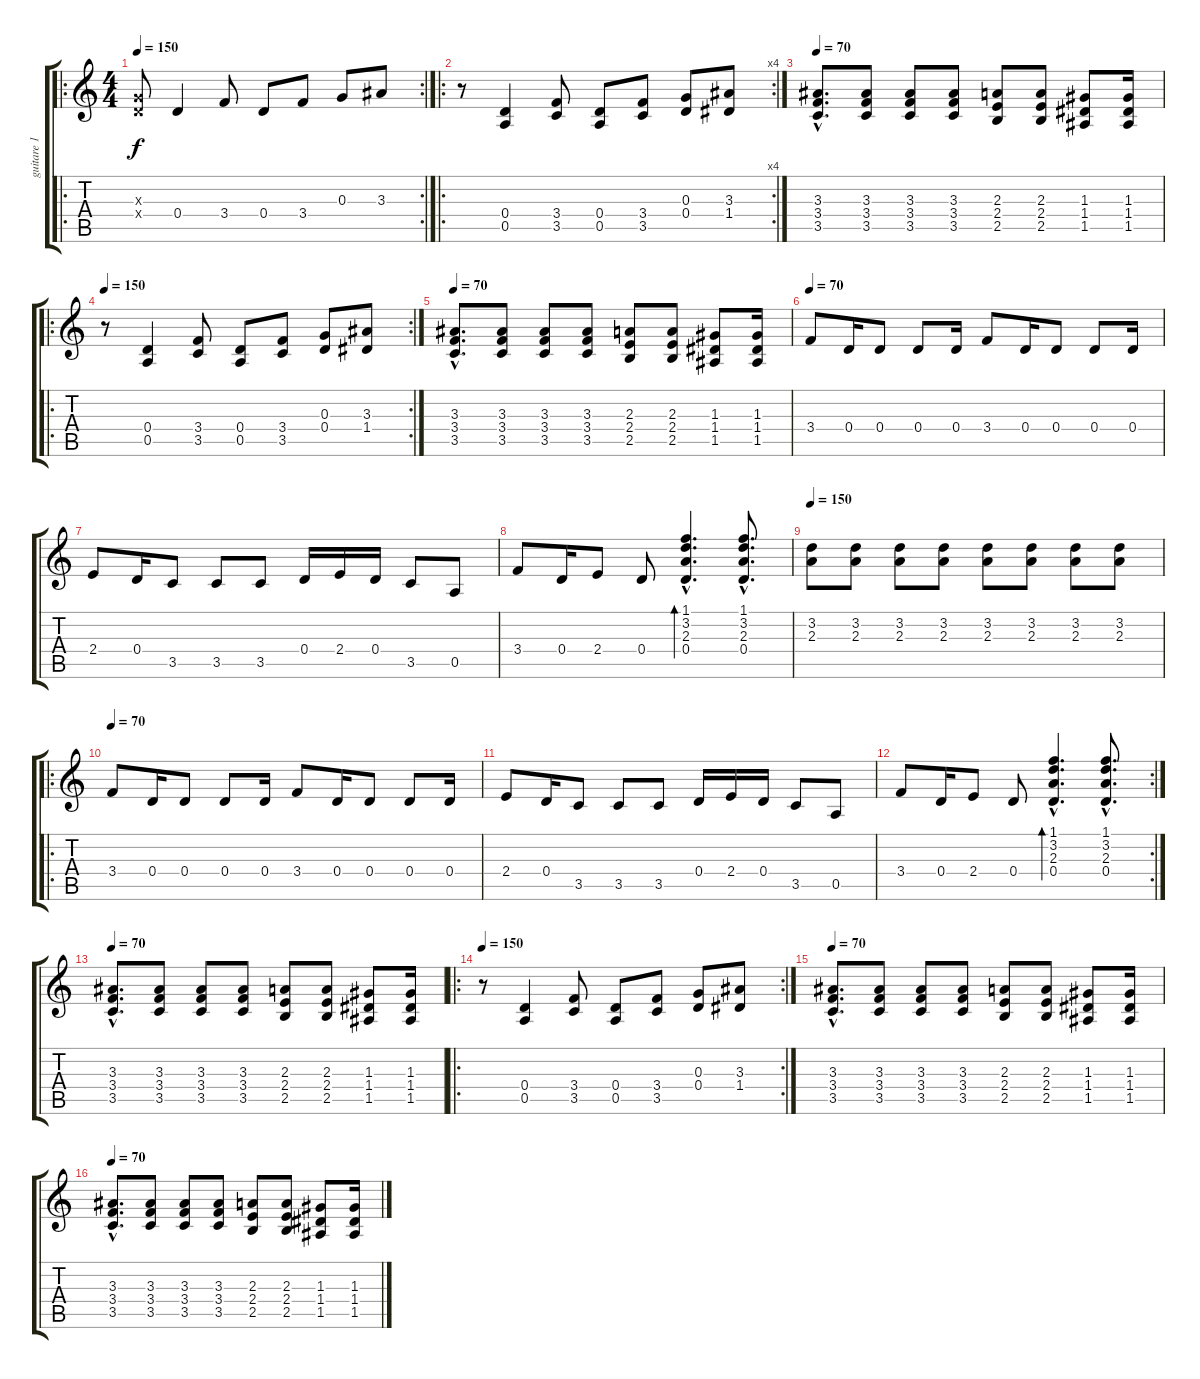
\track ("guitare 1" "guitare 1") {instrument distortionguitar}
\staff {score tabs}
\tuning (E4 B3 G3 D3 A2 E2) {hide}
\ro
\rc 2
\ts (4 4)
\tempo 150
\clef g2
\ks c
(0.3{x} 0.4{x}).8{dy f instrument distortionguitar} 0.4.4 3.4.8 0.4.8 3.4.8 0.3.8 3.3.8 |
\ro
\rc 4
r.8 (0.4 0.5).4 (3.4 3.5).8 (0.4 0.5).8 (3.4 3.5).8 (0.3 0.4).8 (3.3 1.4).8 |
\tempo 70
(3.3{hac} 3.4{hac} 3.5{hac}).8{d} (3.3 3.4 3.5).8 (3.3 3.4 3.5).8 (3.3 3.4 3.5).8 (2.3 2.4 2.5).8 (2.3 2.4 2.5).8 (1.3 1.4 1.5).8 (1.3 1.4 1.5).16 |
\ro
\rc 2
\tempo 150
r.8 (0.4 0.5).4 (3.4 3.5).8 (0.4 0.5).8 (3.4 3.5).8 (0.3 0.4).8 (3.3 1.4).8 |
\tempo 70
(3.3{hac} 3.4{hac} 3.5{hac}).8{d} (3.3 3.4 3.5).8 (3.3 3.4 3.5).8 (3.3 3.4 3.5).8 (2.3 2.4 2.5).8 (2.3 2.4 2.5).8 (1.3 1.4 1.5).8 (1.3 1.4 1.5).16 |
\tempo 70
3.4.8 0.4.16 0.4.8 0.4.8 0.4.16 3.4.8 0.4.16 0.4.8 0.4.8 0.4.16 |
2.4.8 0.4.16 3.5.8 3.5.8 3.5.8 0.4.16 2.4.16 0.4.16 3.5.8 0.5.8 |
3.4.8 0.4.16 2.4.8 0.4.8 (1.1{hac} 3.2{hac} 2.3{hac} 0.4{hac}).4{d bd 480} (1.1{hac} 3.2{hac} 2.3{hac} 0.4{hac}).8{d} |
\tempo 150
(3.2 2.3).8 (3.2 2.3).8 (3.2 2.3).8 (3.2 2.3).8 (3.2 2.3).8 (3.2 2.3).8 (3.2 2.3).8 (3.2 2.3).8 |
\ro
\tempo 70
3.4.8 0.4.16 0.4.8 0.4.8 0.4.16 3.4.8 0.4.16 0.4.8 0.4.8 0.4.16 |
2.4.8 0.4.16 3.5.8 3.5.8 3.5.8 0.4.16 2.4.16 0.4.16 3.5.8 0.5.8 |
\rc 2
3.4.8 0.4.16 2.4.8 0.4.8 (1.1{hac} 3.2{hac} 2.3{hac} 0.4{hac}).4{d bd 480} (1.1{hac} 3.2{hac} 2.3{hac} 0.4{hac}).8{d} |
\tempo 70
(3.3{hac} 3.4{hac} 3.5{hac}).8{d} (3.3 3.4 3.5).8 (3.3 3.4 3.5).8 (3.3 3.4 3.5).8 (2.3 2.4 2.5).8 (2.3 2.4 2.5).8 (1.3 1.4 1.5).8 (1.3 1.4 1.5).16 |
\ro
\rc 2
\tempo 150
r.8 (0.4 0.5).4 (3.4 3.5).8 (0.4 0.5).8 (3.4 3.5).8 (0.3 0.4).8 (3.3 1.4).8 |
\tempo 70
(3.3{hac} 3.4{hac} 3.5{hac}).8{d} (3.3 3.4 3.5).8 (3.3 3.4 3.5).8 (3.3 3.4 3.5).8 (2.3 2.4 2.5).8 (2.3 2.4 2.5).8 (1.3 1.4 1.5).8 (1.3 1.4 1.5).16 |
\tempo 70
(3.3{hac} 3.4{hac} 3.5{hac}).8{d volume 0} (3.3 3.4 3.5).8 (3.3 3.4 3.5).8 (3.3 3.4 3.5).8 (2.3 2.4 2.5).8 (2.3 2.4 2.5).8 (1.3 1.4 1.5).8 (1.3 1.4 1.5).16
